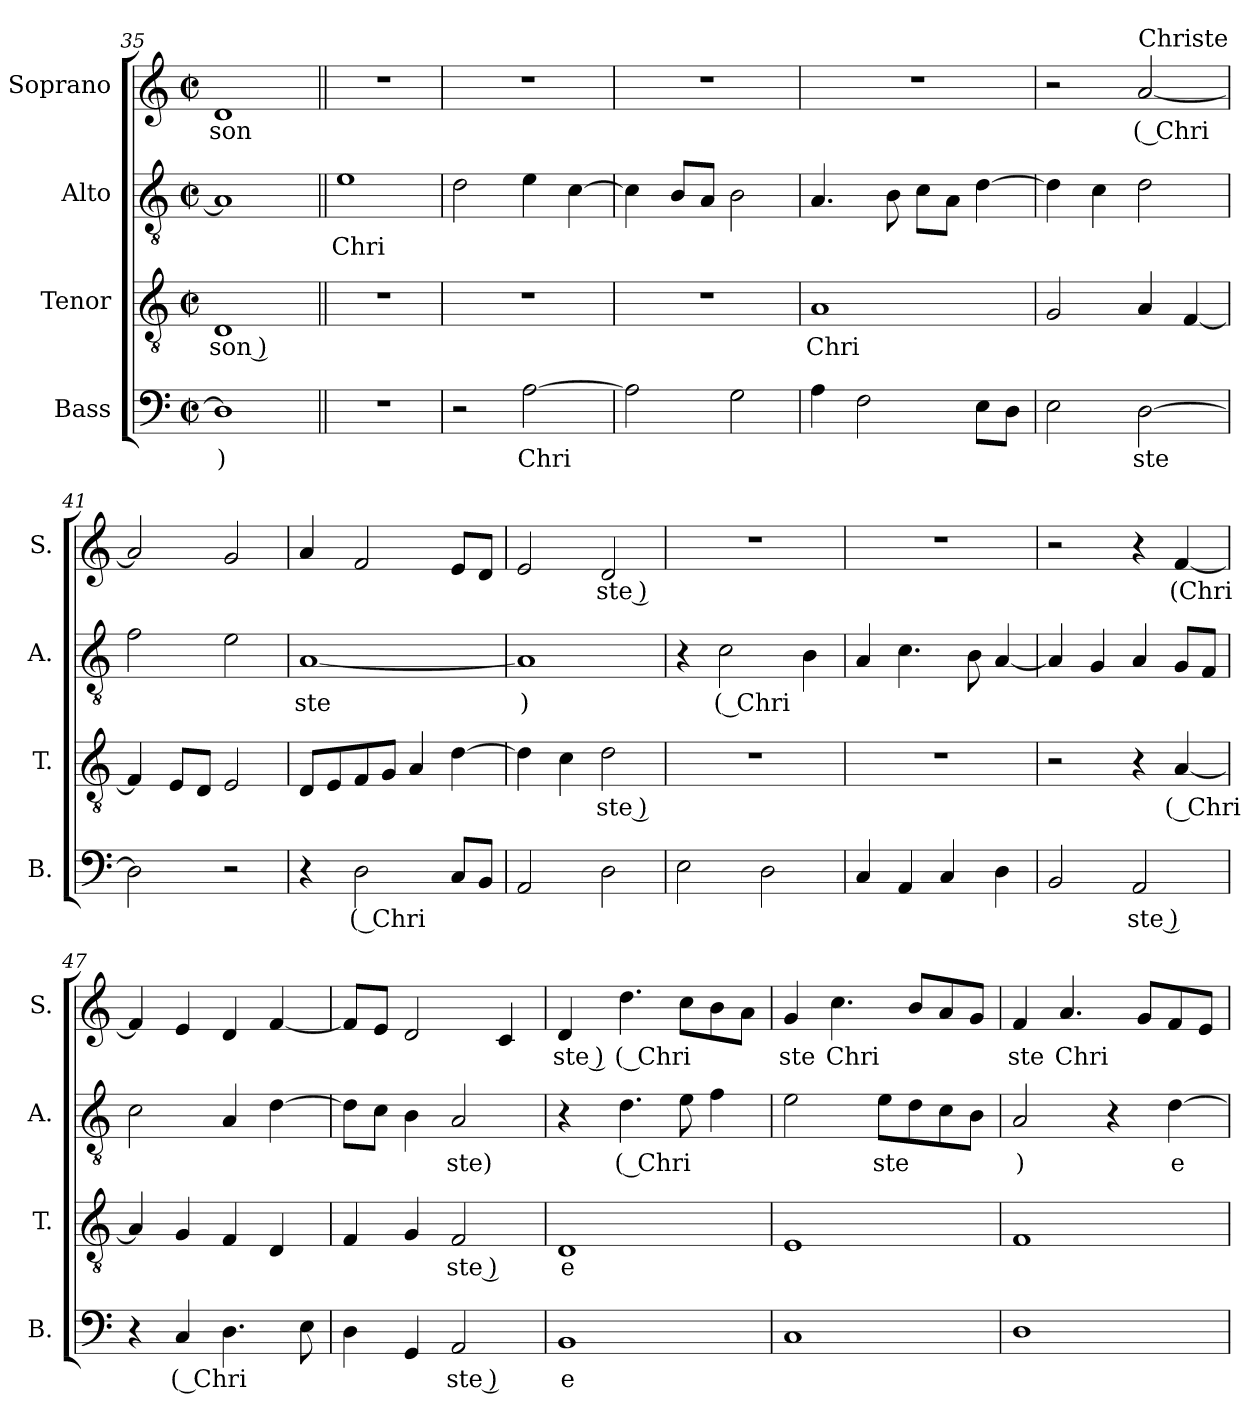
**kern	**text	**kern	**text	**kern	**text	**kern	**text
*part4	*part4	*part3	*part3	*part2	*part2	*part1	*part1
*staff4	*staff4	*staff3	*staff3	*staff2	*staff2	*staff1	*staff1
*I"Bass	*	*I"Tenor	*	*I"Alto	*	*I"Soprano	*
*I'B.	*	*I'T.	*	*I'A.	*	*I'S.	*
*clefF4	*	*clefGv2	*	*clefGv2	*	*clefG2	*
*k[]	*	*k[]	*	*k[]	*	*k[]	*
*M2/2	*	*M2/2	*	*M2/2	*	*M2/2	*
*met(c|)	*	*met(c|)	*	*met(c|)	*	*met(c|)	*
=35	=35	=35	=35	=35	=35	=35	=35
!	!LO:LY:b	!	!LO:LY:b	!	!	!	!LO:LY:b
1D]	)	1D	-son )	1A]	.	1d	-son
=36||	=36||	=36||	=36||	=36||	=36||	=36||	=36||
!	!	!	!	!	!LO:LY:b	!	!
1r	.	1r	.	1e	Chri	1r	.
=37	=37	=37	=37	=37	=37	=37	=37
2r	.	1r	.	2d\	.	1r	.
!	!LO:LY:b	!	!	!	!	!	!
[2A\	Chri	.	.	4e\	.	.	.
.	.	.	.	[4c\	.	.	.
=38	=38	=38	=38	=38	=38	=38	=38
2A\]	.	1r	.	4c\]	.	1r	.
.	.	.	.	8B/L	.	.	.
.	.	.	.	8A/J	.	.	.
2G\	.	.	.	2B\	.	.	.
=39	=39	=39	=39	=39	=39	=39	=39
!	!	!	!LO:LY:b	!	!	!	!
4A\	.	1A	Chri	4.A/	.	1r	.
2F\	.	.	.	.	.	.	.
.	.	.	.	8B\	.	.	.
.	.	.	.	8c\L	.	.	.
.	.	.	.	8A\J	.	.	.
8E\L	.	.	.	[4d\	.	.	.
8D\J	.	.	.	.	.	.	.
=40	=40	=40	=40	=40	=40	=40	=40
2E\	.	2G/	.	4d\]	.	2r	.
.	.	.	.	4c\	.	.	.
!	!	!	!	!	!	!LO:TX:a:t=Christe	!
!	!LO:LY:b	!	!	!	!	!	!LO:LY:b
[2D\	ste	4A/	.	2d\	.	[2a/	( Chri
.	.	[4F/	.	.	.	.	.
=41	=41	=41	=41	=41	=41	=41	=41
2D\]	.	4F/]	.	2f\	.	2a/]	.
.	.	8E/L	.	.	.	.	.
.	.	8D/J	.	.	.	.	.
2r	.	2E/	.	2e\	.	2g/	.
=42	=42	=42	=42	=42	=42	=42	=42
!	!	!	!	!	!LO:LY:b	!	!
4r	.	8D/L	.	[1A	ste	4a/	.
.	.	8E/	.	.	.	.	.
!	!LO:LY:b	!	!	!	!	!	!
2D\	( Chri	8F/	.	.	.	2f/	.
.	.	8G/J	.	.	.	.	.
.	.	4A/	.	.	.	.	.
8C/L	.	[4d\	.	.	.	8e/L	.
8BB/J	.	.	.	.	.	8d/J	.
=43	=43	=43	=43	=43	=43	=43	=43
!	!	!	!	!	!LO:LY:b	!	!
2AA/	.	4d\]	.	1A]	)	2e/	.
.	.	4c\	.	.	.	.	.
!	!	!	!LO:LY:b	!	!	!	!LO:LY:b
2D\	.	2d\	ste )	.	.	2d/	ste )
=44	=44	=44	=44	=44	=44	=44	=44
2E\	.	1r	.	4r	.	1r	.
!	!	!	!	!	!LO:LY:b	!	!
.	.	.	.	2c\	( Chri	.	.
2D\	.	.	.	.	.	.	.
.	.	.	.	4B\	.	.	.
=45	=45	=45	=45	=45	=45	=45	=45
4C/	.	1r	.	4A/	.	1r	.
4AA/	.	.	.	4.c\	.	.	.
4C/	.	.	.	.	.	.	.
.	.	.	.	8B\	.	.	.
4D\	.	.	.	[4A/	.	.	.
=46	=46	=46	=46	=46	=46	=46	=46
2BB/	.	2r	.	4A/]	.	2r	.
.	.	.	.	4G/	.	.	.
!	!LO:LY:b	!	!	!	!	!	!
2AA/	ste )	4r	.	4A/	.	4r	.
!	!	!	!LO:LY:b	!	!	!	!LO:LY:b
.	.	[4A/	( Chri	8G/L	.	[4f/	(Chri
.	.	.	.	8F/J	.	.	.
=47	=47	=47	=47	=47	=47	=47	=47
4r	.	4A/]	.	2c\	.	4f/]	.
!	!LO:LY:b	!	!	!	!	!	!
4C/	( Chri	4G/	.	.	.	4e/	.
4.D\	.	4F/	.	4A/	.	4d/	.
.	.	4D/	.	[4d\	.	[4f/	.
8E\	.	.	.	.	.	.	.
=48	=48	=48	=48	=48	=48	=48	=48
4D\	.	4F/	.	8d\L]	.	8f/L]	.
.	.	.	.	8c\J	.	8e/J	.
4GG/	.	4G/	.	4B\	.	2d/	.
!	!LO:LY:b	!	!LO:LY:b	!	!LO:LY:b	!	!
2AA/	ste )	2F/	ste )	2A/	ste)	.	.
.	.	.	.	.	.	4c/	.
=49	=49	=49	=49	=49	=49	=49	=49
!	!LO:LY:b	!	!LO:LY:b	!	!	!	!LO:LY:b
1BB	e	1D	e	4r	.	4d/	ste )
!	!	!	!	!	!LO:LY:b	!	!LO:LY:b
.	.	.	.	4.d\	( Chri	4.dd\	( Chri
.	.	.	.	8e\	.	8cc\L	.
.	.	.	.	4f\	.	8b\	.
.	.	.	.	.	.	8a\J	.
=50	=50	=50	=50	=50	=50	=50	=50
!	!	!	!	!	!	!	!LO:LY:b
1C	.	1E	.	2e\	.	4g/	ste
!	!	!	!	!	!	!	!LO:LY:b
.	.	.	.	.	.	4.cc\	Chri
!	!	!	!	!	!LO:LY:b	!	!
.	.	.	.	8e\L	ste	.	.
.	.	.	.	8d\	.	8b/L	.
.	.	.	.	8c\	.	8a/	.
.	.	.	.	8B\J	.	8g/J	.
=51	=51	=51	=51	=51	=51	=51	=51
!	!	!	!	!	!LO:LY:b	!	!LO:LY:b
1D	.	1F	.	2A/	)	4f/	ste
!	!	!	!	!	!	!	!LO:LY:b
.	.	.	.	.	.	4.a/	Chri
.	.	.	.	4r	.	.	.
.	.	.	.	.	.	8g/L	.
!	!	!	!	!	!LO:LY:b	!	!
.	.	.	.	[4d\	e	8f/	.
.	.	.	.	.	.	8e/J	.
=	=	=	=	=	=	=	=
*-	*-	*-	*-	*-	*-	*-	*-
